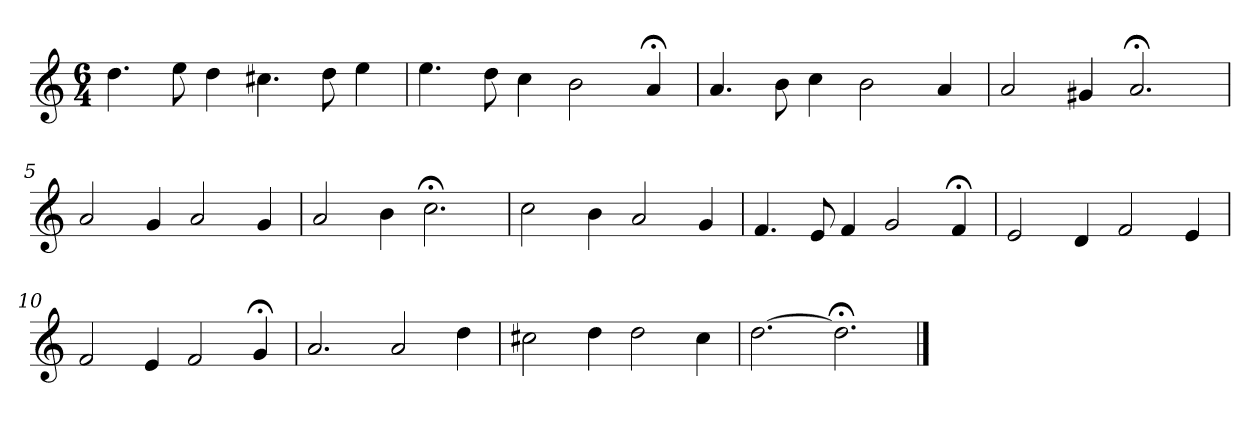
**kern
*part1
*staff1
*k[]
*D:dor
*M6/4
*MM120
=1
4.dd
8ee
4dd
4.cc#X
8dd
4ee
=2
4.ee
8dd
4cc
2b
4a;<
=3
4.a
8b
4cc
2b
4a
=4
2a
4g#X
2.a;<
=5
2a
4g
2a
4g
=6
2a
4b
2.cc;<
=7
2cc
4b
2a
4g
=8
4.f
8e
4f
2g
4f;<
=9
2e
4d
2f
4e
=10
2f
4e
2f
4g;<
=11
2.a
2a
4dd
=12
2cc#X
4dd
2dd
4cc#
=13
[2.dd
2.dd;<]
==
*-
